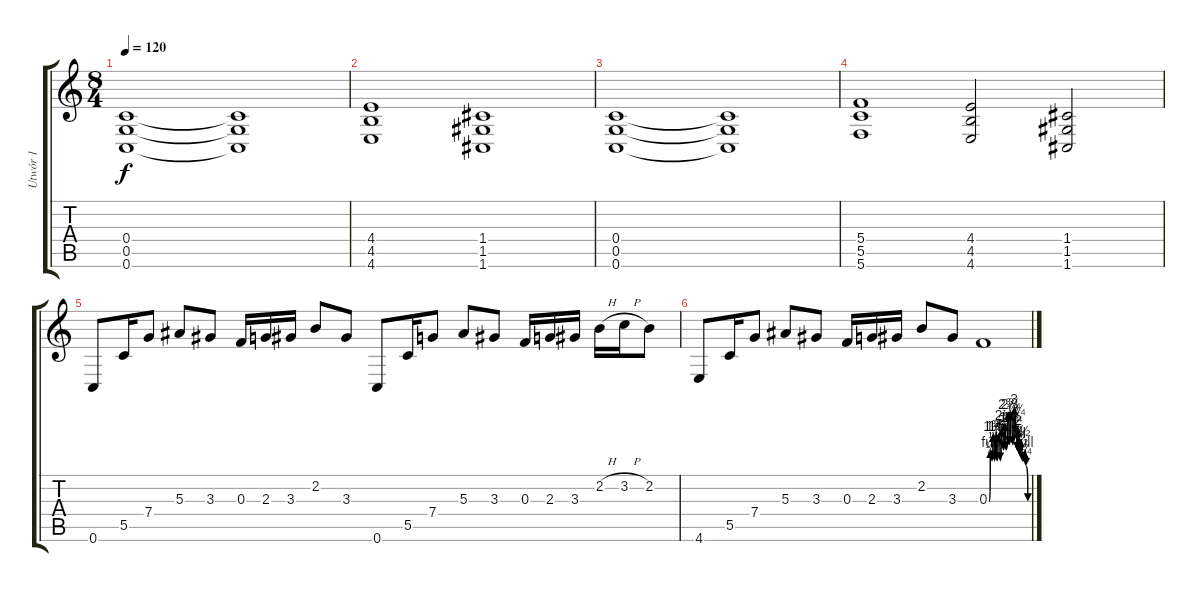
\track ("Utwór 1" "Utwór 1") {instrument overdrivenguitar}
\staff {score tabs}
\tuning (D4 A3 F3 C3 G2 C2) {hide}
\ts (8 4)
\tempo 120
\clef g2
\ks c
(0.4 0.5 0.6).1{dy f} (0.4{t} 0.5{t} 0.6{t}).1 |
(4.4 4.5 4.6).1 (1.4 1.5 1.6).1 |
(0.4 0.5 0.6).1 (0.4{t} 0.5{t} 0.6{t}).1 |
(5.4 5.5 5.6).1 (4.4 4.5 4.6).2 (1.4 1.5 1.6).2 |
0.6.8 5.5.16 7.4.8 5.3.8 3.3.8 0.3.16 2.3.16 3.3.16 2.2.8 3.3.8 0.6.8 5.5.16 7.4.8 5.3.8 3.3.8 0.3.16 2.3.16 3.3.16 2.2{h}.16 3.2{h}.16 2.2.8 |
4.6.8 5.5.16 7.4.8 5.3.8 3.3.8 0.3.16 2.3.16 3.3.16 2.2.8 3.3.8 0.3{be (custom 0 0 2 4 4 2 6 7 8 2 10 7 12 2 14 7 17 2 19 8 22 4 24 9 26 4 29 11 31 5 33 11 36 5 39 12 41 7 43 4 45 8 47 3 49 6 51 2 55 4 57 1 60 0)}.1
